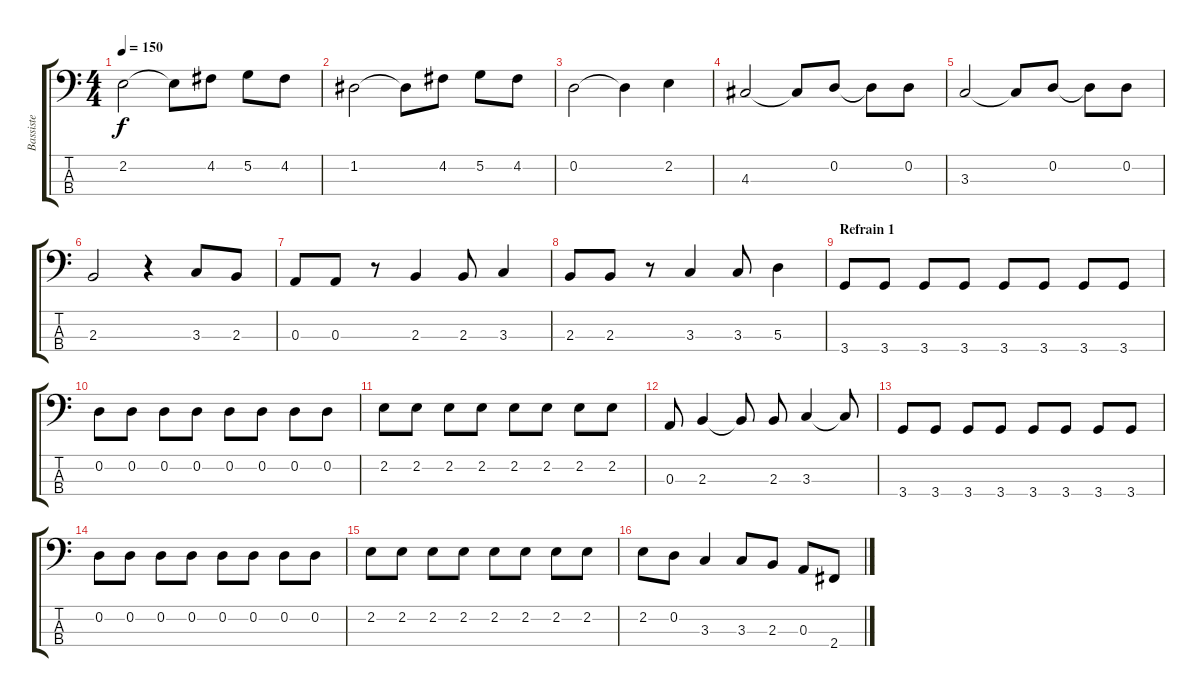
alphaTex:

\track ("Bassiste" "Bassiste") {instrument electricbassfinger}
\staff {score tabs}
\tuning (G2 D2 A1 E1) {hide}
\ts (4 4)
\tempo 150
\clef f4
\ks c
2.2.2{dy f} 2.2{t}.8 4.2.8 5.2.8 4.2.8 |
1.2.2 1.2{t}.8 4.2.8 5.2.8 4.2.8 |
0.2.2 0.2{t}.4 2.2.4 |
4.3.2 4.3{t}.8 0.2.8 0.2{t}.8 0.2.8 |
3.3.2 3.3{t}.8 0.2.8 0.2{t}.8 0.2.8 |
2.3.2 r.4 3.3.8 2.3.8 |
0.3.8 0.3.8 r.8 2.3.4 2.3.8 3.3.4 |
2.3.8 2.3.8 r.8 3.3.4 3.3.8 5.3.4 |
\section ("" "Refrain 1")
3.4.8 3.4.8 3.4.8 3.4.8 3.4.8 3.4.8 3.4.8 3.4.8 |
0.2.8 0.2.8 0.2.8 0.2.8 0.2.8 0.2.8 0.2.8 0.2.8 |
2.2.8 2.2.8 2.2.8 2.2.8 2.2.8 2.2.8 2.2.8 2.2.8 |
0.3.8 2.3.4 2.3{t}.8 2.3.8 3.3.4 3.3{t}.8 |
3.4.8 3.4.8 3.4.8 3.4.8 3.4.8 3.4.8 3.4.8 3.4.8 |
0.2.8 0.2.8 0.2.8 0.2.8 0.2.8 0.2.8 0.2.8 0.2.8 |
2.2.8 2.2.8 2.2.8 2.2.8 2.2.8 2.2.8 2.2.8 2.2.8 |
2.2.8 0.2.8 3.3.4 3.3.8 2.3.8 0.3.8 2.4.8
